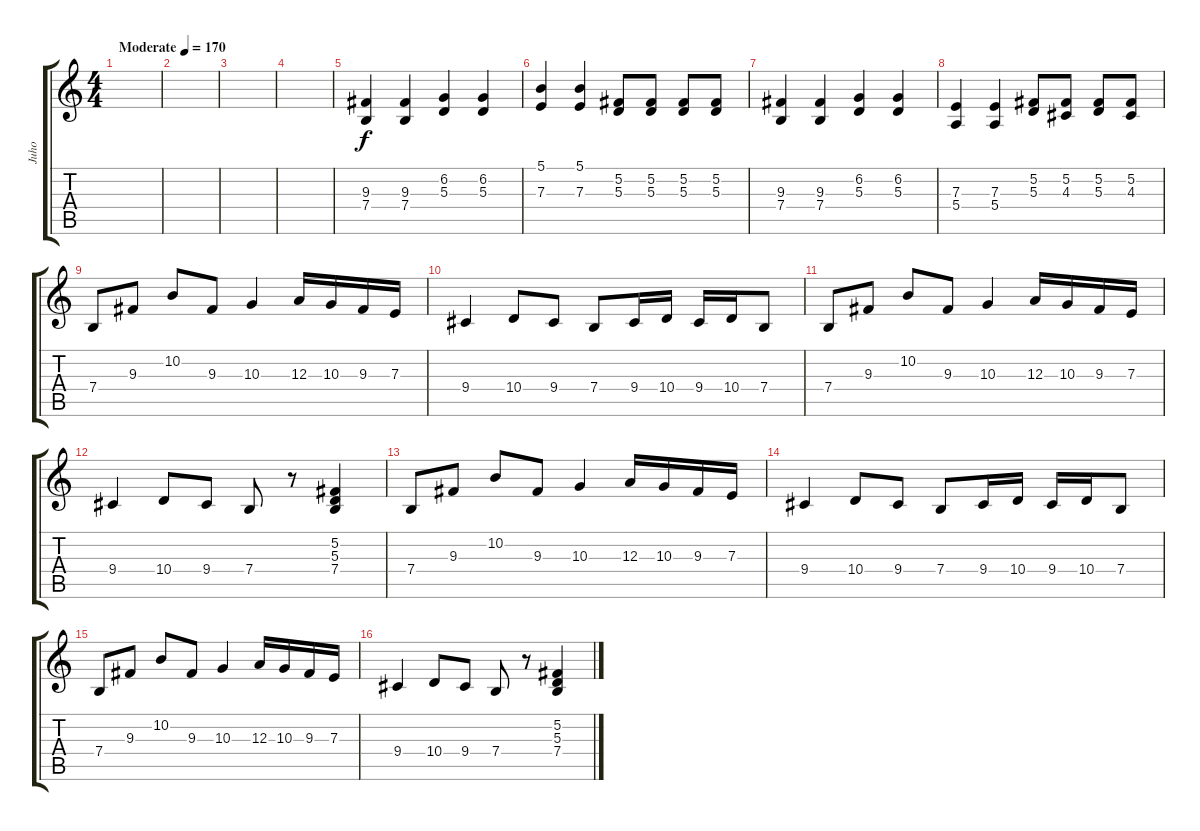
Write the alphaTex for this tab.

\track ("Juho" "Juho") {instrument accordion}
\staff {score tabs}
\tuning (Gb4 Db4 A3 E3 B2 Gb2) {hide}
\ts (4 4)
\tempo (170 "Moderate")
\clef g2
\ks c
|
|
|
|
(9.3 7.4).4 (9.3 7.4).4 (6.2 5.3).4 (6.2 5.3).4 |
(5.1 7.3).4 (5.1 7.3).4 (5.2 5.3).8 (5.2 5.3).8 (5.2 5.3).8 (5.2 5.3).8 |
(9.3 7.4).4 (9.3 7.4).4 (6.2 5.3).4 (6.2 5.3).4 |
(7.3 5.4).4 (7.3 5.4).4 (5.2 5.3).8 (5.2 4.3).8 (5.2 5.3).8 (5.2 4.3).8 |
7.4.8 9.3.8 10.2.8 9.3.8 10.3.4 12.3.16 10.3.16 9.3.16 7.3.16 |
9.4.4 10.4.8 9.4.8 7.4.8 9.4.16 10.4.16 9.4.16 10.4.16 7.4.8 |
7.4.8 9.3.8 10.2.8 9.3.8 10.3.4 12.3.16 10.3.16 9.3.16 7.3.16 |
9.4.4 10.4.8 9.4.8 7.4.8 r.8 (5.2 5.3 7.4).4 |
7.4.8 9.3.8 10.2.8 9.3.8 10.3.4 12.3.16 10.3.16 9.3.16 7.3.16 |
9.4.4 10.4.8 9.4.8 7.4.8 9.4.16 10.4.16 9.4.16 10.4.16 7.4.8 |
7.4.8 9.3.8 10.2.8 9.3.8 10.3.4 12.3.16 10.3.16 9.3.16 7.3.16 |
9.4.4 10.4.8 9.4.8 7.4.8 r.8 (5.2 5.3 7.4).4
